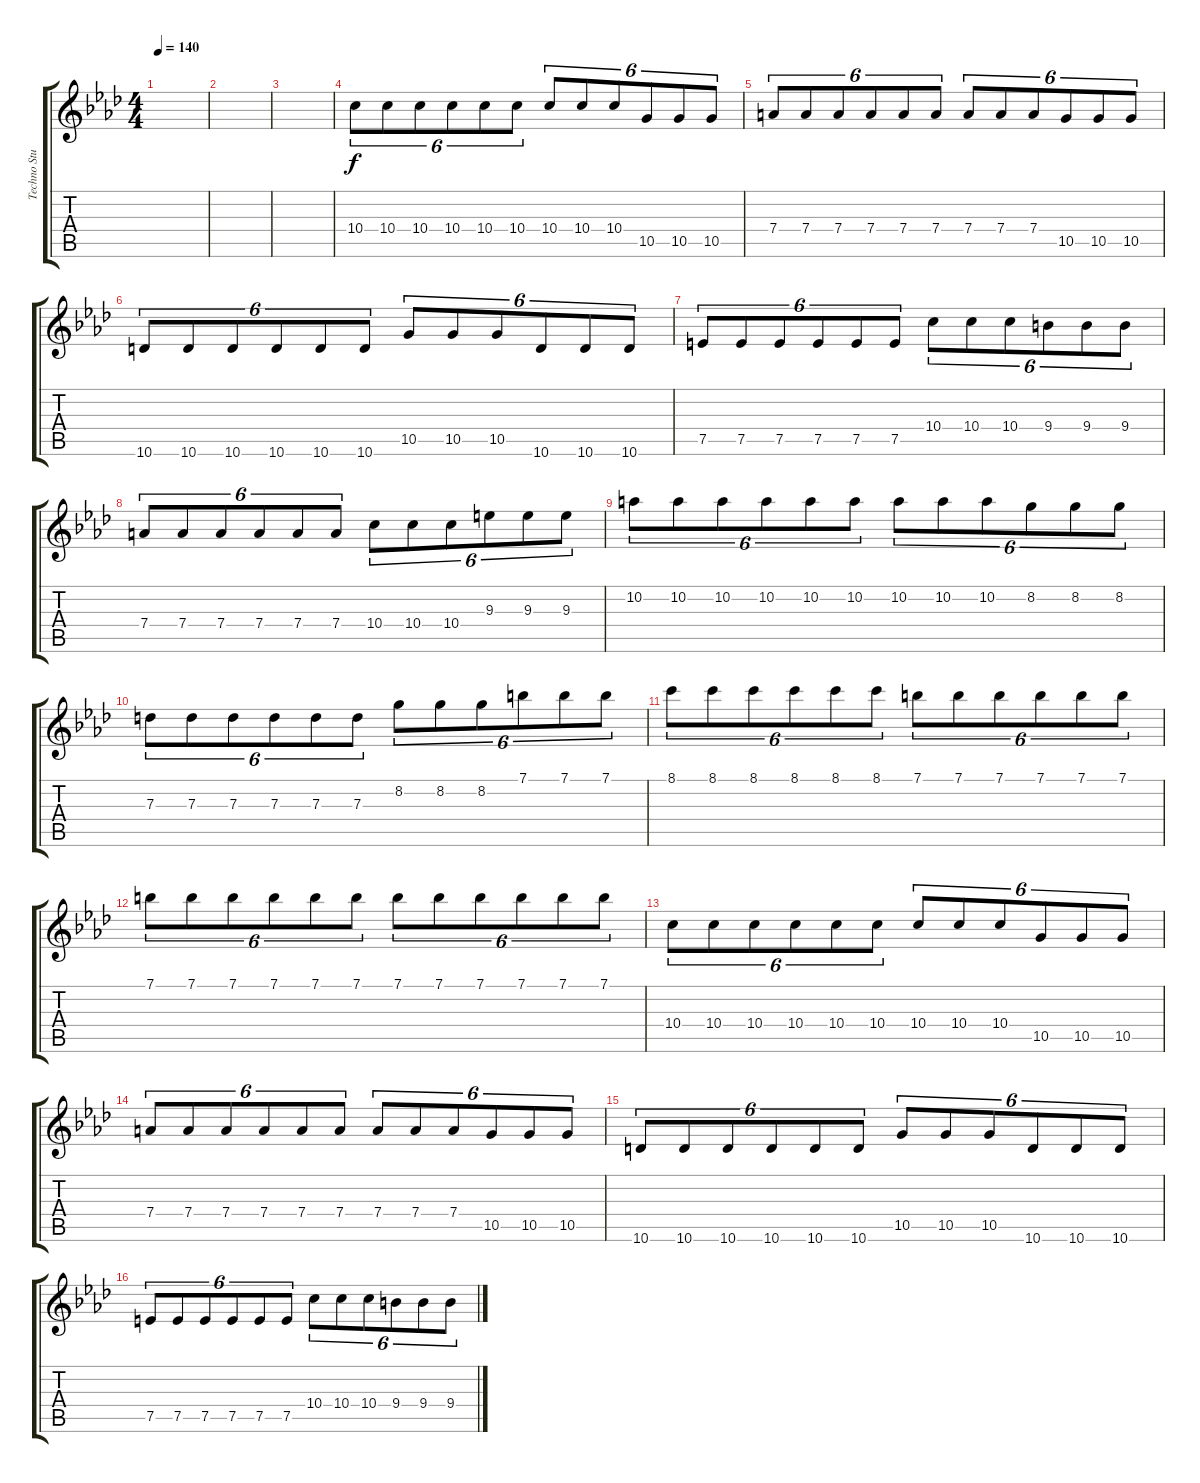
\track ("Techno Stuff" "Techno Stu") {instrument overdrivenguitar}
\staff {score tabs}
\tuning (E4 B3 G3 D3 A2 E2) {hide}
\ts (4 4)
\tempo 140
\clef g2
\ks ab
|
|
|
10.4.8{tu (6 4)} 10.4.8{tu (6 4)} 10.4.8{tu (6 4)} 10.4.8{tu (6 4)} 10.4.8{tu (6 4)} 10.4.8{tu (6 4)} 10.4.8{tu (6 4)} 10.4.8{tu (6 4)} 10.4.8{tu (6 4)} 10.5.8{tu (6 4)} 10.5.8{tu (6 4)} 10.5.8{tu (6 4)} |
7.4.8{tu (6 4)} 7.4.8{tu (6 4)} 7.4.8{tu (6 4)} 7.4.8{tu (6 4)} 7.4.8{tu (6 4)} 7.4.8{tu (6 4)} 7.4.8{tu (6 4)} 7.4.8{tu (6 4)} 7.4.8{tu (6 4)} 10.5.8{tu (6 4)} 10.5.8{tu (6 4)} 10.5.8{tu (6 4)} |
10.6.8{tu (6 4)} 10.6.8{tu (6 4)} 10.6.8{tu (6 4)} 10.6.8{tu (6 4)} 10.6.8{tu (6 4)} 10.6.8{tu (6 4)} 10.5.8{tu (6 4)} 10.5.8{tu (6 4)} 10.5.8{tu (6 4)} 10.6.8{tu (6 4)} 10.6.8{tu (6 4)} 10.6.8{tu (6 4)} |
7.5.8{tu (6 4)} 7.5.8{tu (6 4)} 7.5.8{tu (6 4)} 7.5.8{tu (6 4)} 7.5.8{tu (6 4)} 7.5.8{tu (6 4)} 10.4.8{tu (6 4)} 10.4.8{tu (6 4)} 10.4.8{tu (6 4)} 9.4.8{tu (6 4)} 9.4.8{tu (6 4)} 9.4.8{tu (6 4)} |
7.4.8{tu (6 4)} 7.4.8{tu (6 4)} 7.4.8{tu (6 4)} 7.4.8{tu (6 4)} 7.4.8{tu (6 4)} 7.4.8{tu (6 4)} 10.4.8{tu (6 4)} 10.4.8{tu (6 4)} 10.4.8{tu (6 4)} 9.3.8{tu (6 4)} 9.3.8{tu (6 4)} 9.3.8{tu (6 4)} |
10.2.8{tu (6 4)} 10.2.8{tu (6 4)} 10.2.8{tu (6 4)} 10.2.8{tu (6 4)} 10.2.8{tu (6 4)} 10.2.8{tu (6 4)} 10.2.8{tu (6 4)} 10.2.8{tu (6 4)} 10.2.8{tu (6 4)} 8.2.8{tu (6 4)} 8.2.8{tu (6 4)} 8.2.8{tu (6 4)} |
7.3.8{tu (6 4)} 7.3.8{tu (6 4)} 7.3.8{tu (6 4)} 7.3.8{tu (6 4)} 7.3.8{tu (6 4)} 7.3.8{tu (6 4)} 8.2.8{tu (6 4)} 8.2.8{tu (6 4)} 8.2.8{tu (6 4)} 7.1.8{tu (6 4)} 7.1.8{tu (6 4)} 7.1.8{tu (6 4)} |
8.1.8{tu (6 4)} 8.1.8{tu (6 4)} 8.1.8{tu (6 4)} 8.1.8{tu (6 4)} 8.1.8{tu (6 4)} 8.1.8{tu (6 4)} 7.1.8{tu (6 4)} 7.1.8{tu (6 4)} 7.1.8{tu (6 4)} 7.1.8{tu (6 4)} 7.1.8{tu (6 4)} 7.1.8{tu (6 4)} |
7.1.8{tu (6 4)} 7.1.8{tu (6 4)} 7.1.8{tu (6 4)} 7.1.8{tu (6 4)} 7.1.8{tu (6 4)} 7.1.8{tu (6 4)} 7.1.8{tu (6 4)} 7.1.8{tu (6 4)} 7.1.8{tu (6 4)} 7.1.8{tu (6 4)} 7.1.8{tu (6 4)} 7.1.8{tu (6 4)} |
10.4.8{tu (6 4)} 10.4.8{tu (6 4)} 10.4.8{tu (6 4)} 10.4.8{tu (6 4)} 10.4.8{tu (6 4)} 10.4.8{tu (6 4)} 10.4.8{tu (6 4)} 10.4.8{tu (6 4)} 10.4.8{tu (6 4)} 10.5.8{tu (6 4)} 10.5.8{tu (6 4)} 10.5.8{tu (6 4)} |
7.4.8{tu (6 4)} 7.4.8{tu (6 4)} 7.4.8{tu (6 4)} 7.4.8{tu (6 4)} 7.4.8{tu (6 4)} 7.4.8{tu (6 4)} 7.4.8{tu (6 4)} 7.4.8{tu (6 4)} 7.4.8{tu (6 4)} 10.5.8{tu (6 4)} 10.5.8{tu (6 4)} 10.5.8{tu (6 4)} |
10.6.8{tu (6 4)} 10.6.8{tu (6 4)} 10.6.8{tu (6 4)} 10.6.8{tu (6 4)} 10.6.8{tu (6 4)} 10.6.8{tu (6 4)} 10.5.8{tu (6 4)} 10.5.8{tu (6 4)} 10.5.8{tu (6 4)} 10.6.8{tu (6 4)} 10.6.8{tu (6 4)} 10.6.8{tu (6 4)} |
7.5.8{tu (6 4)} 7.5.8{tu (6 4)} 7.5.8{tu (6 4)} 7.5.8{tu (6 4)} 7.5.8{tu (6 4)} 7.5.8{tu (6 4)} 10.4.8{tu (6 4)} 10.4.8{tu (6 4)} 10.4.8{tu (6 4)} 9.4.8{tu (6 4)} 9.4.8{tu (6 4)} 9.4.8{tu (6 4)}
